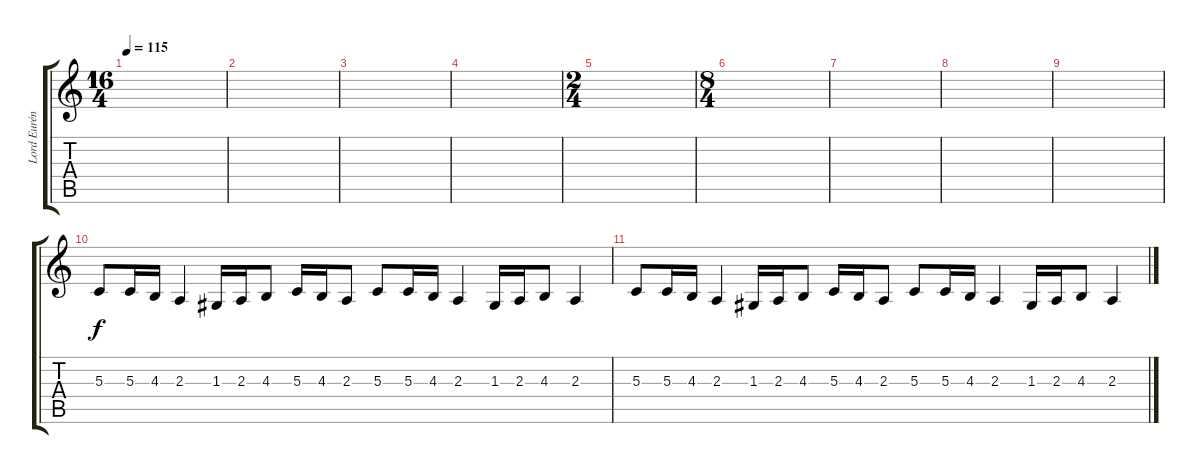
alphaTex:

\track ("Lord Eurén" "Lord Eurén") {instrument bassoon}
\staff {score tabs}
\tuning (E4 B3 G3 D3 A2 E2) {hide}
\ts (16 4)
\tempo 115
\clef g2
\ks c
|
|
|
|
\ts (2 4)
|
\ts (8 4)
|
|
|
|
5.3.8 5.3.16 4.3.16 2.3.4 1.3.16 2.3.16 4.3.8 5.3.16 4.3.16 2.3.8 5.3.8 5.3.16 4.3.16 2.3.4 1.3.16 2.3.16 4.3.8 2.3.4 |
5.3.8 5.3.16 4.3.16 2.3.4 1.3.16 2.3.16 4.3.8 5.3.16 4.3.16 2.3.8 5.3.8 5.3.16 4.3.16 2.3.4 1.3.16 2.3.16 4.3.8 2.3.4
